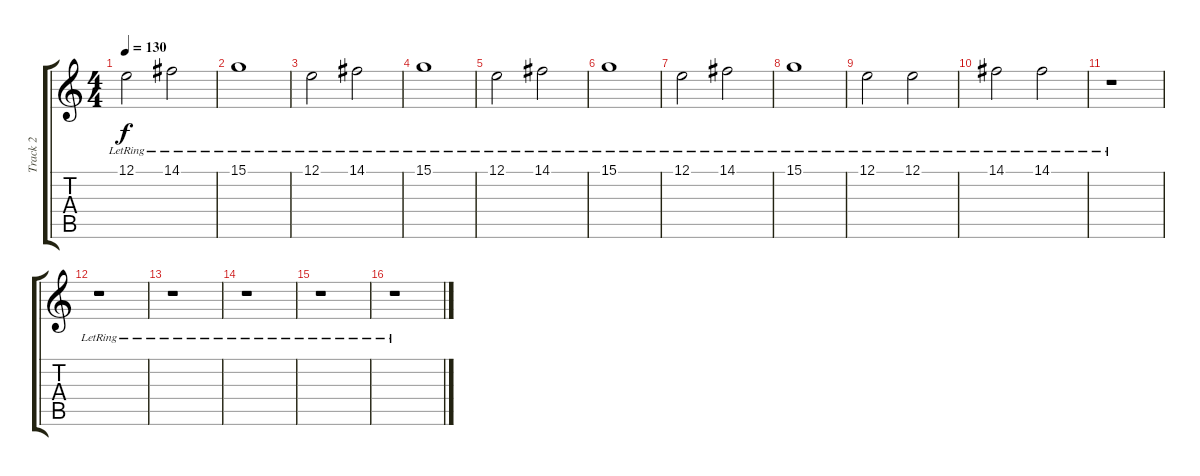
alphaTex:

\track ("Track 2" "Track 2") {instrument lead1square}
\staff {score tabs}
\tuning (E4 B3 G3 D3 A2 E2) {hide}
\ts (4 4)
\tempo 130
\clef g2
\ks c
12.1{lr}.2{dy f} 14.1{lr}.2 |
15.1{lr}.1 |
12.1{lr}.2 14.1{lr}.2 |
15.1{lr}.1 |
12.1{lr}.2 14.1{lr}.2 |
15.1{lr}.1 |
12.1{lr}.2 14.1{lr}.2 |
15.1{lr}.1 |
12.1{lr}.2 12.1{lr}.2 |
14.1{lr}.2 14.1{lr}.2 |
r.1 |
r.1 |
r.1 |
r.1 |
r.1 |
r.1
